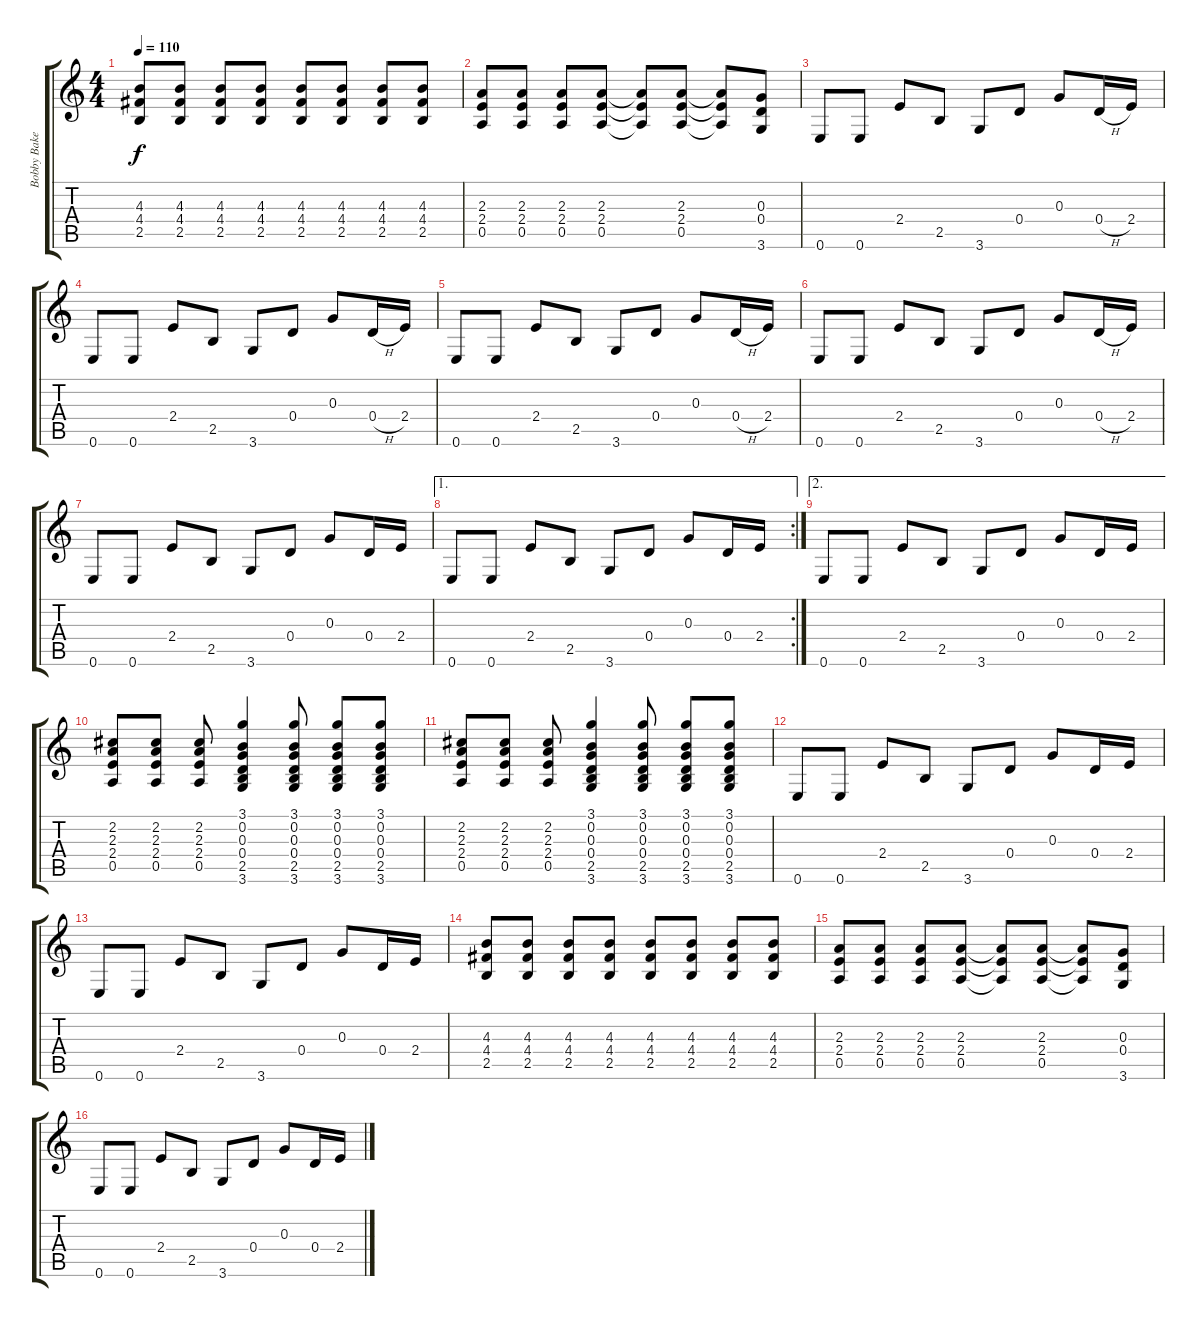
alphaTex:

\track ("Bobby Baker" "Bobby Bake") {instrument distortionguitar}
\staff {score tabs}
\tuning (E4 B3 G3 D3 A2 E2) {hide}
\ts (4 4)
\tempo 110
\clef g2
\ks c
(4.3 4.4 2.5).8{dy f} (4.3 4.4 2.5).8 (4.3 4.4 2.5).8 (4.3 4.4 2.5).8 (4.3 4.4 2.5).8 (4.3 4.4 2.5).8 (4.3 4.4 2.5).8 (4.3 4.4 2.5).8 |
(2.3 2.4 0.5).8 (2.3 2.4 0.5).8 (2.3 2.4 0.5).8 (2.3 2.4 0.5).8 (2.3{t} 2.4{t} 0.5{t}).8 (2.3 2.4 0.5).8 (2.3{t} 2.4{t} 0.5{t}).8 (0.3 0.4 3.6).8 |
0.6.8 0.6.8 2.4.8 2.5.8 3.6.8 0.4.8 0.3.8 0.4{h}.16 2.4.16 |
0.6.8 0.6.8 2.4.8 2.5.8 3.6.8 0.4.8 0.3.8 0.4{h}.16 2.4.16 |
0.6.8 0.6.8 2.4.8 2.5.8 3.6.8 0.4.8 0.3.8 0.4{h}.16 2.4.16 |
0.6.8 0.6.8 2.4.8 2.5.8 3.6.8 0.4.8 0.3.8 0.4{h}.16 2.4.16 |
0.6.8 0.6.8 2.4.8 2.5.8 3.6.8 0.4.8 0.3.8 0.4.16 2.4.16 |
\ae 1
\rc 2
0.6.8 0.6.8 2.4.8 2.5.8 3.6.8 0.4.8 0.3.8 0.4.16 2.4.16 |
\ae 2
0.6.8 0.6.8 2.4.8 2.5.8 3.6.8 0.4.8 0.3.8 0.4.16 2.4.16 |
(2.2 2.3 2.4 0.5).8 (2.2 2.3 2.4 0.5).8 (2.2 2.3 2.4 0.5).8 (3.1 0.2 0.3 0.4 2.5 3.6).4 (3.1 0.2 0.3 0.4 2.5 3.6).8 (3.1 0.2 0.3 0.4 2.5 3.6).8 (3.1 0.2 0.3 0.4 2.5 3.6).8 |
(2.2 2.3 2.4 0.5).8 (2.2 2.3 2.4 0.5).8 (2.2 2.3 2.4 0.5).8 (3.1 0.2 0.3 0.4 2.5 3.6).4 (3.1 0.2 0.3 0.4 2.5 3.6).8 (3.1 0.2 0.3 0.4 2.5 3.6).8 (3.1 0.2 0.3 0.4 2.5 3.6).8 |
0.6.8 0.6.8 2.4.8 2.5.8 3.6.8 0.4.8 0.3.8 0.4.16 2.4.16 |
0.6.8 0.6.8 2.4.8 2.5.8 3.6.8 0.4.8 0.3.8 0.4.16 2.4.16 |
(4.3 4.4 2.5).8 (4.3 4.4 2.5).8 (4.3 4.4 2.5).8 (4.3 4.4 2.5).8 (4.3 4.4 2.5).8 (4.3 4.4 2.5).8 (4.3 4.4 2.5).8 (4.3 4.4 2.5).8 |
(2.3 2.4 0.5).8 (2.3 2.4 0.5).8 (2.3 2.4 0.5).8 (2.3 2.4 0.5).8 (2.3{t} 2.4{t} 0.5{t}).8 (2.3 2.4 0.5).8 (2.3{t} 2.4{t} 0.5{t}).8 (0.3 0.4 3.6).8 |
0.6.8 0.6.8 2.4.8 2.5.8 3.6.8 0.4.8 0.3.8 0.4.16 2.4.16
